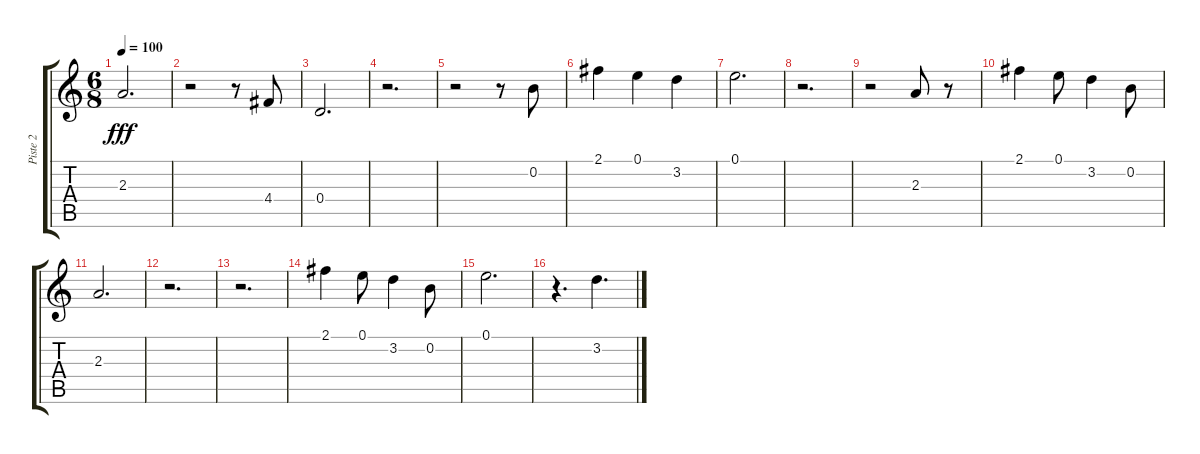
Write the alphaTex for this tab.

\track ("Piste 2" "Piste 2") {instrument acousticguitarnylon}
\staff {score tabs}
\tuning (E4 B3 G3 D3 A2 E2) {hide}
\ts (6 8)
\tempo 100
\clef g2
\ks c
2.3.2{d dy fff} |
r.2 r.8 4.4.8 |
0.4.2{d} |
r.2{d} |
r.2 r.8 0.2.8 |
2.1.4 0.1.4 3.2.4 |
0.1.2{d} |
r.2{d} |
r.2 2.3.8 r.8 |
2.1.4 0.1.8 3.2.4 0.2.8 |
2.3.2{d} |
r.2{d} |
r.2{d} |
2.1.4 0.1.8 3.2.4 0.2.8 |
0.1.2{d} |
r.4{d} 3.2.4{d}
